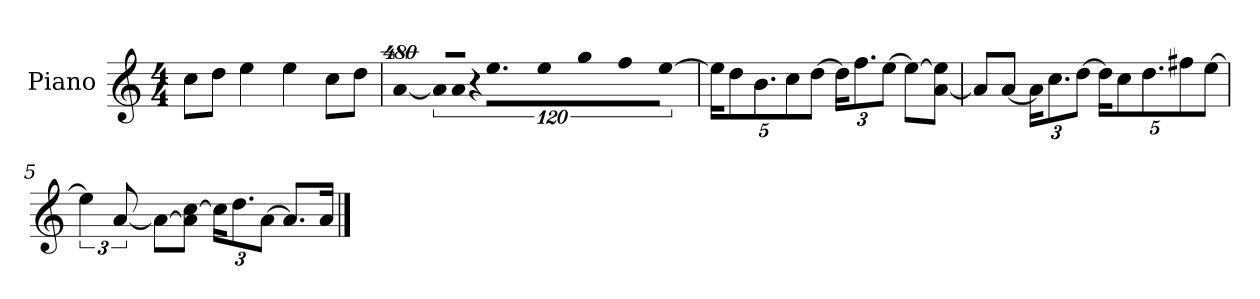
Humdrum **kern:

**kern
*part1
*staff1
*I"Piano
*I'P-no
*clefG2
*k[]
*M4/4
*MM90
=1
8cc\L
8dd\J
4ee\
4ee\
8cc\L
8dd\J
=2
!LO:N:vis=4
[1920%427a/
!LO:N:vis=16
1920%107a/LL]
!LO:N:vis=16
1920%107a/JJ
!LO:N:vis=16
1920%107r
9.ee\L
!LO:N:vis=8
640%71ee\
!LO:N:vis=8
640%71gg\
!LO:N:vis=8
640%71ff\
!LO:N:vis=8
[640%71ee\J
=3
*Xbrackettup
20ee\KL]
10dd\
10.b\
10cc\
[10dd\J
24dd\KL]
12.ff\
[12ee\J
8ee\L_
[8a\ 8ee\]J
=4
8a/L]
[8a/J
24a\KL]
12.cc\
[12dd\J
20dd\KL]
10cc\
10.dd\
10ff#X\
[10ee\J
!!LO:LB:g=z
=5
*brackettup
6ee\]
[12a/
8a\L_
8a\] [8cc\J
*Xbrackettup
24cc\KL]
12.dd\
[12a\J
8.a/L]
16a/Jk
==
*-
